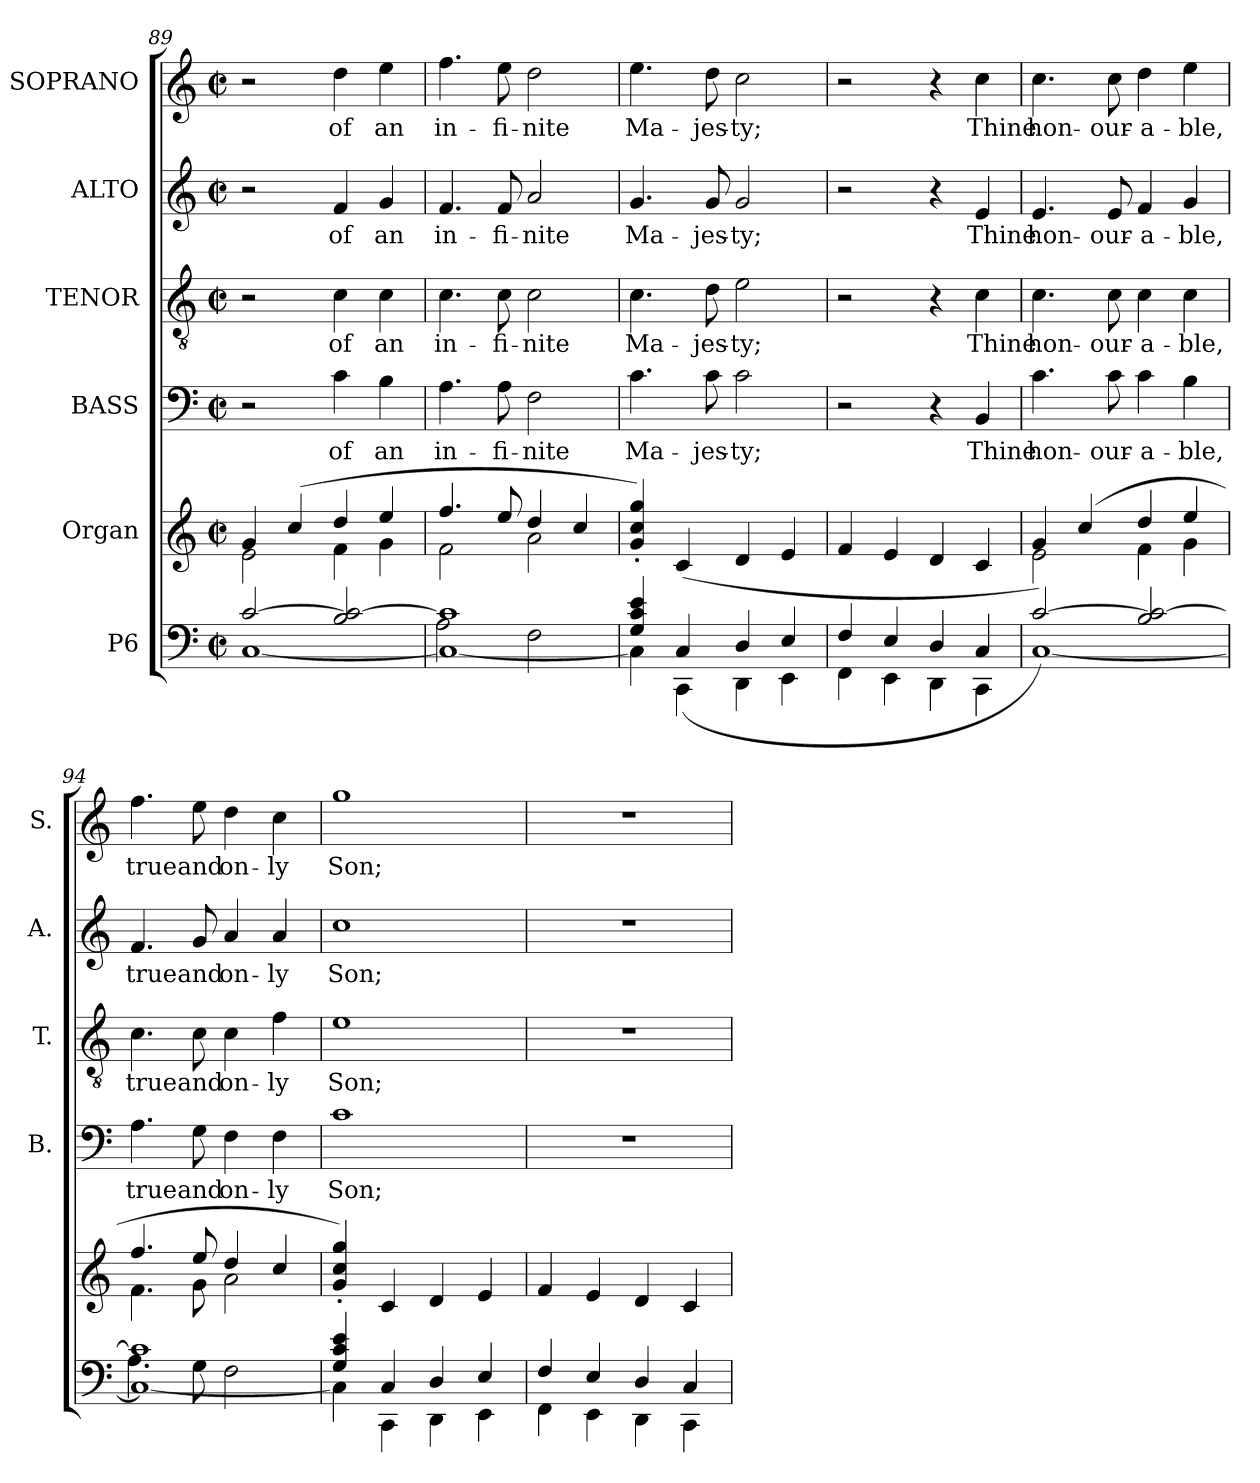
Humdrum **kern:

**kern	**kern	**kern	**text	**kern	**text	**kern	**text	**kern	**text
*part6	*part5	*part4	*part4	*part3	*part3	*part2	*part2	*part1	*part1
*staff6	*staff5	*staff4	*staff4	*staff3	*staff3	*staff2	*staff2	*staff1	*staff1
*I"P6	*I"Organ	*I"BASS	*	*I"TENOR	*	*I"ALTO	*	*I"SOPRANO	*
*	*	*I'B.	*	*I'T.	*	*I'A.	*	*I'S.	*
!!LO:LB:g=z
*clefF4	*clefG2	*clefF4	*	*clefGv2	*	*clefG2	*	*clefG2	*
*	*	*	*	*ITrd7c12	*	*	*	*	*
*k[]	*k[]	*k[]	*	*k[]	*	*k[]	*	*k[]	*
*C:	*C:	*C:	*	*C:	*	*C:	*	*C:	*
*M2/2	*M2/2	*M2/2	*	*M2/2	*	*M2/2	*	*M2/2	*
*met(c|)	*met(c|)	*met(c|)	*	*met(c|)	*	*met(c|)	*	*met(c|)	*
=89	=89	=89	=89	=89	=89	=89	=89	=89	=89
*^	*^	*	*	*	*	*	*	*	*
[2ci/	[1Ci	4gi/	2ei\	2r	.	2r	.	2r	.	2r	.
.	.	(4cci/	.	.	.	.	.	.	.	.	.
!	!	!	!	!	!LO:LY:b:color=#000000	!	!	!	!	!	!
!	!	!	!	!	!	!	!LO:LY:b:color=#000000	!	!	!	!
!	!	!	!	!	!	!	!	!	!LO:LY:b:color=#000000	!	!
!	!	!	!	!	!	!	!	!	!	!	!LO:LY:b:color=#000000
2Bi/ 2ci_	.	4ddi/	4fi\	4ci\	of	4Ci\	of	4fi/	of	4ddi\	of
!	!	!	!	!	!LO:LY:b:color=#000000	!	!	!	!	!	!
!	!	!	!	!	!	!	!LO:LY:b:color=#000000	!	!	!	!
!	!	!	!	!	!	!	!	!	!LO:LY:b:color=#000000	!	!
!	!	!	!	!	!	!	!	!	!	!	!LO:LY:b:color=#000000
.	.	4eei/	4gi\	4Bi\	an	4Ci\	an	4gi/	an	4eei\	an
=90	=90	=90	=90	=90	=90	=90	=90	=90	=90	=90	=90
*	*^	*	*	*	*	*	*	*	*	*	*
!	!	!	!	!	!	!LO:LY:b:color=#000000	!	!	!	!	!	!
!	!	!	!	!	!	!	!	!LO:LY:b:color=#000000	!	!	!	!
!	!	!	!	!	!	!	!	!	!	!LO:LY:b:color=#000000	!	!
!	!	!	!	!	!	!	!	!	!	!	!	!LO:LY:b:color=#000000
1ci]	1Ci_	2Ai\	4.ffi/	2fi\	4.Ai\	in-	4.Ci\	in-	4.fi/	in-	4.ffi\	in-
!	!	!	!	!	!	!LO:LY:b:color=#000000	!	!	!	!	!	!
!	!	!	!	!	!	!	!	!LO:LY:b:color=#000000	!	!	!	!
!	!	!	!	!	!	!	!	!	!	!LO:LY:b:color=#000000	!	!
!	!	!	!	!	!	!	!	!	!	!	!	!LO:LY:b:color=#000000
.	.	.	8eei/	.	8Ai\	-fi-	8Ci\	-fi-	8fi/	-fi-	8eei\	-fi-
!	!	!	!	!	!	!LO:LY:b:color=#000000	!	!	!	!	!	!
!	!	!	!	!	!	!	!	!LO:LY:b:color=#000000	!	!	!	!
!	!	!	!	!	!	!	!	!	!	!LO:LY:b:color=#000000	!	!
!	!	!	!	!	!	!	!	!	!	!	!	!LO:LY:b:color=#000000
.	.	2Fi\	4ddi/	2ai\	2Fi\	-nite	2Ci\	-nite	2ai/	-nite	2ddi\	-nite
.	.	.	4cci/	.	.	.	.	.	.	.	.	.
*	*v	*v	*	*	*	*	*	*	*	*	*	*
*	*	*v	*v	*	*	*	*	*	*	*	*
=91	=91	=91	=91	=91	=91	=91	=91	=91	=91	=91
!	!	!	!	!LO:LY:b:color=#000000	!	!	!	!	!	!
!	!	!	!	!	!	!LO:LY:b:color=#000000	!	!	!	!
!	!	!	!	!	!	!	!	!LO:LY:b:color=#000000	!	!
!	!	!	!	!	!	!	!	!	!	!LO:LY:b:color=#000000
4Gi/ 4ci 4ei	4Ci\]	4gi/' 4cci' 4ggi')	4.ci\	Ma-	4.Ci\	Ma-	4.gi/	Ma-	4.eei\	Ma-
4Ci/	(4CCi\	(4ci/	.	.	.	.	.	.	.	.
!	!	!	!	!LO:LY:b:color=#000000	!	!	!	!	!	!
!	!	!	!	!	!	!LO:LY:b:color=#000000	!	!	!	!
!	!	!	!	!	!	!	!	!LO:LY:b:color=#000000	!	!
!	!	!	!	!	!	!	!	!	!	!LO:LY:b:color=#000000
.	.	.	8ci\	-jes-	8Di\	-jes-	8gi/	-jes-	8ddi\	-jes-
!	!	!	!	!LO:LY:b:color=#000000	!	!	!	!	!	!
!	!	!	!	!	!	!LO:LY:b:color=#000000	!	!	!	!
!	!	!	!	!	!	!	!	!LO:LY:b:color=#000000	!	!
!	!	!	!	!	!	!	!	!	!	!LO:LY:b:color=#000000
4Di/	4DDi\	4di/	2ci\	-ty;	2Ei\	-ty;	2gi/	-ty;	2cci\	-ty;
4Ei/	4EEi\	4ei/	.	.	.	.	.	.	.	.
=92	=92	=92	=92	=92	=92	=92	=92	=92	=92	=92
4Fi/	4FFi\	4fi/	2r	.	2r	.	2r	.	2r	.
4Ei/	4EEi\	4ei/	.	.	.	.	.	.	.	.
4Di/	4DDi\	4di/	4r	.	4r	.	4r	.	4r	.
!	!	!	!	!LO:LY:b:color=#000000	!	!	!	!	!	!
!	!	!	!	!	!	!LO:LY:b:color=#000000	!	!	!	!
!	!	!	!	!	!	!	!	!LO:LY:b:color=#000000	!	!
!	!	!	!	!	!	!	!	!	!	!LO:LY:b:color=#000000
4Ci/	4CCi\	4ci/	4BBi/	Thine	4Ci\	Thine	4ei/	Thine	4cci\	Thine
=93	=93	=93	=93	=93	=93	=93	=93	=93	=93	=93
*	*	*^	*	*	*	*	*	*	*	*
!	!	!	!	!	!LO:LY:b:color=#000000	!	!	!	!	!	!
!	!	!	!	!	!	!	!LO:LY:b:color=#000000	!	!	!	!
!	!	!	!	!	!	!	!	!	!LO:LY:b:color=#000000	!	!
!	!	!	!	!	!	!	!	!	!	!	!LO:LY:b:color=#000000
[2ci/	[1Ci)	4gi/)	2ei\	4.ci\	hon-	4.Ci\	hon-	4.ei/	hon-	4.cci\	hon-
.	.	(4cci/	.	.	.	.	.	.	.	.	.
!	!	!	!	!	!LO:LY:b:color=#000000	!	!	!	!	!	!
!	!	!	!	!	!	!	!LO:LY:b:color=#000000	!	!	!	!
!	!	!	!	!	!	!	!	!	!LO:LY:b:color=#000000	!	!
!	!	!	!	!	!	!	!	!	!	!	!LO:LY:b:color=#000000
.	.	.	.	8ci\	-our-	8Ci\	-our-	8ei/	-our-	8cci\	-our-
!	!	!	!	!	!LO:LY:b:color=#000000	!	!	!	!	!	!
!	!	!	!	!	!	!	!LO:LY:b:color=#000000	!	!	!	!
!	!	!	!	!	!	!	!	!	!LO:LY:b:color=#000000	!	!
!	!	!	!	!	!	!	!	!	!	!	!LO:LY:b:color=#000000
2Bi/ 2ci_	.	4ddi/	4fi\	4ci\	-a-	4Ci\	-a-	4fi/	-a-	4ddi\	-a-
!	!	!	!	!	!LO:LY:b:color=#000000	!	!	!	!	!	!
!	!	!	!	!	!	!	!LO:LY:b:color=#000000	!	!	!	!
!	!	!	!	!	!	!	!	!	!LO:LY:b:color=#000000	!	!
!	!	!	!	!	!	!	!	!	!	!	!LO:LY:b:color=#000000
.	.	4eei/	4gi\	4Bi\	-ble,	4Ci\	-ble,	4gi/	-ble,	4eei\	-ble,
!!LO:PB:g=z
=94	=94	=94	=94	=94	=94	=94	=94	=94	=94	=94	=94
*	*^	*	*	*	*	*	*	*	*	*	*
!	!	!	!	!	!	!LO:LY:b:color=#000000	!	!	!	!	!	!
!	!	!	!	!	!	!	!	!LO:LY:b:color=#000000	!	!	!	!
!	!	!	!	!	!	!	!	!	!	!LO:LY:b:color=#000000	!	!
!	!	!	!	!	!	!	!	!	!	!	!	!LO:LY:b:color=#000000
1ci]	1Ci_	4.Ai\	4.ffi/	4.fi\	4.Ai\	true	4.Ci\	true	4.fi/	true	4.ffi\	true
!	!	!	!	!	!	!LO:LY:b:color=#000000	!	!	!	!	!	!
!	!	!	!	!	!	!	!	!LO:LY:b:color=#000000	!	!	!	!
!	!	!	!	!	!	!	!	!	!	!LO:LY:b:color=#000000	!	!
!	!	!	!	!	!	!	!	!	!	!	!	!LO:LY:b:color=#000000
.	.	8Gi\	8eei/	8gi\	8Gi\	and	8Ci\	and	8gi/	and	8eei\	and
!	!	!	!	!	!	!LO:LY:b:color=#000000	!	!	!	!	!	!
!	!	!	!	!	!	!	!	!LO:LY:b:color=#000000	!	!	!	!
!	!	!	!	!	!	!	!	!	!	!LO:LY:b:color=#000000	!	!
!	!	!	!	!	!	!	!	!	!	!	!	!LO:LY:b:color=#000000
.	.	2Fi\	4ddi/	2ai\	4Fi\	on-	4Ci\	on-	4ai/	on-	4ddi\	on-
!	!	!	!	!	!	!LO:LY:b:color=#000000	!	!	!	!	!	!
!	!	!	!	!	!	!	!	!LO:LY:b:color=#000000	!	!	!	!
!	!	!	!	!	!	!	!	!	!	!LO:LY:b:color=#000000	!	!
!	!	!	!	!	!	!	!	!	!	!	!	!LO:LY:b:color=#000000
.	.	.	4cci/	.	4Fi\	-ly	4Fi\	-ly	4ai/	-ly	4cci\	-ly
*	*v	*v	*	*	*	*	*	*	*	*	*	*
*	*	*v	*v	*	*	*	*	*	*	*	*
=95	=95	=95	=95	=95	=95	=95	=95	=95	=95	=95
!	!	!	!	!LO:LY:b:color=#000000	!	!	!	!	!	!
!	!	!	!	!	!	!LO:LY:b:color=#000000	!	!	!	!
!	!	!	!	!	!	!	!	!LO:LY:b:color=#000000	!	!
!	!	!	!	!	!	!	!	!	!	!LO:LY:b:color=#000000
4Gi/ 4ci 4ei	4Ci\]	4gi/' 4cci' 4ggi')	1ci	Son;	1Ei	Son;	1cci	Son;	1ggi	Son;
4Ci/	4CCi\	4ci/	.	.	.	.	.	.	.	.
4Di/	4DDi\	4di/	.	.	.	.	.	.	.	.
4Ei/	4EEi\	4ei/	.	.	.	.	.	.	.	.
=96	=96	=96	=96	=96	=96	=96	=96	=96	=96	=96
4Fi/	4FFi\	4fi/	1r	.	1r	.	1r	.	1r	.
4Ei/	4EEi\	4ei/	.	.	.	.	.	.	.	.
4Di/	4DDi\	4di/	.	.	.	.	.	.	.	.
4Ci/	4CCi\	4ci/	.	.	.	.	.	.	.	.
*v	*v	*	*	*	*	*	*	*	*	*
=	=	=	=	=	=	=	=	=	=
*-	*-	*-	*-	*-	*-	*-	*-	*-	*-
